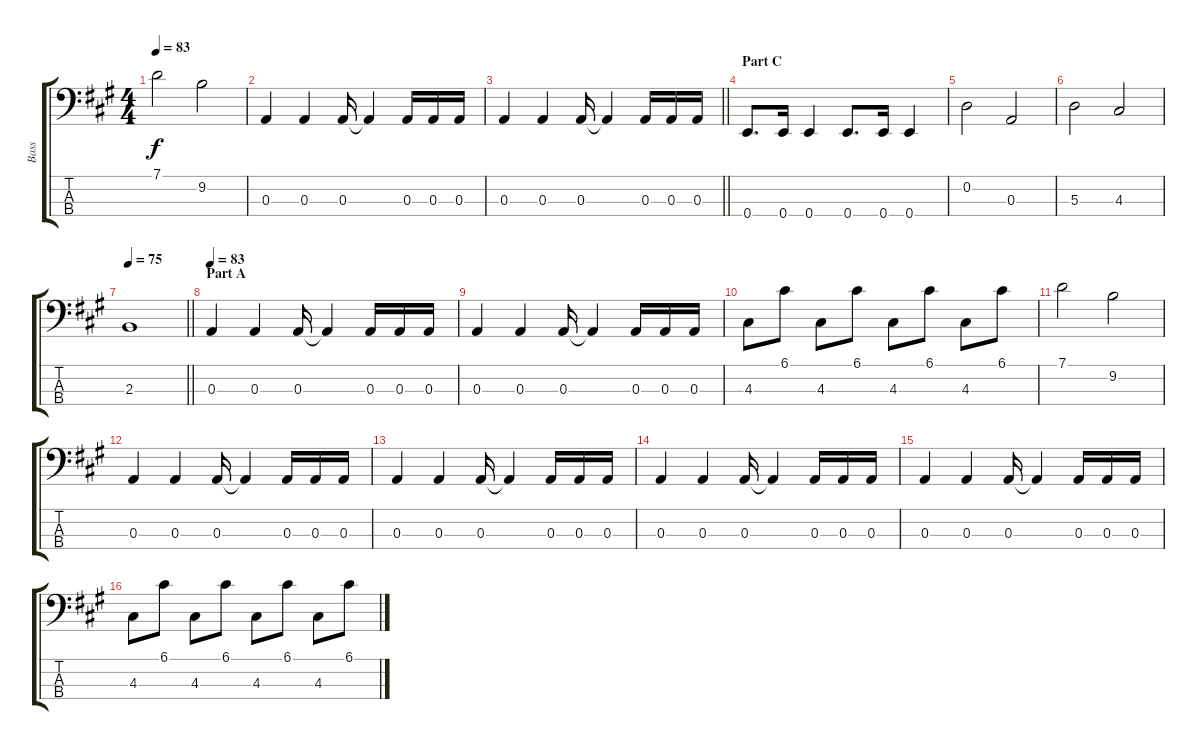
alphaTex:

\track ("Bass" "Bass") {instrument electricbassfinger}
\staff {score tabs}
\tuning (G2 D2 A1 E1) {hide}
\ts (4 4)
\tempo 83
\clef f4
\ks a
7.1.2{dy f} 9.2.2 |
0.3.4 0.3.4 0.3.16 0.3{t}.4 0.3.16 0.3.16 0.3.16 |
\barLineRight lightlight
0.3.4 0.3.4 0.3.16 0.3{t}.4 0.3.16 0.3.16 0.3.16 |
\section ("" "Part C")
0.4.8{d} 0.4.16 0.4.4 0.4.8{d} 0.4.16 0.4.4 |
0.2.2 0.3.2 |
5.3.2 4.3.2 |
\tempo 75
\barLineRight lightlight
2.3.1 |
\section ("" "Part A")
\tempo 83
0.3.4 0.3.4 0.3.16 0.3{t}.4 0.3.16 0.3.16 0.3.16 |
0.3.4 0.3.4 0.3.16 0.3{t}.4 0.3.16 0.3.16 0.3.16 |
4.3.8 6.1.8 4.3.8 6.1.8 4.3.8 6.1.8 4.3.8 6.1.8 |
7.1.2 9.2.2 |
0.3.4 0.3.4 0.3.16 0.3{t}.4 0.3.16 0.3.16 0.3.16 |
0.3.4 0.3.4 0.3.16 0.3{t}.4 0.3.16 0.3.16 0.3.16 |
0.3.4 0.3.4 0.3.16 0.3{t}.4 0.3.16 0.3.16 0.3.16 |
0.3.4 0.3.4 0.3.16 0.3{t}.4 0.3.16 0.3.16 0.3.16 |
4.3.8 6.1.8 4.3.8 6.1.8 4.3.8 6.1.8 4.3.8 6.1.8
